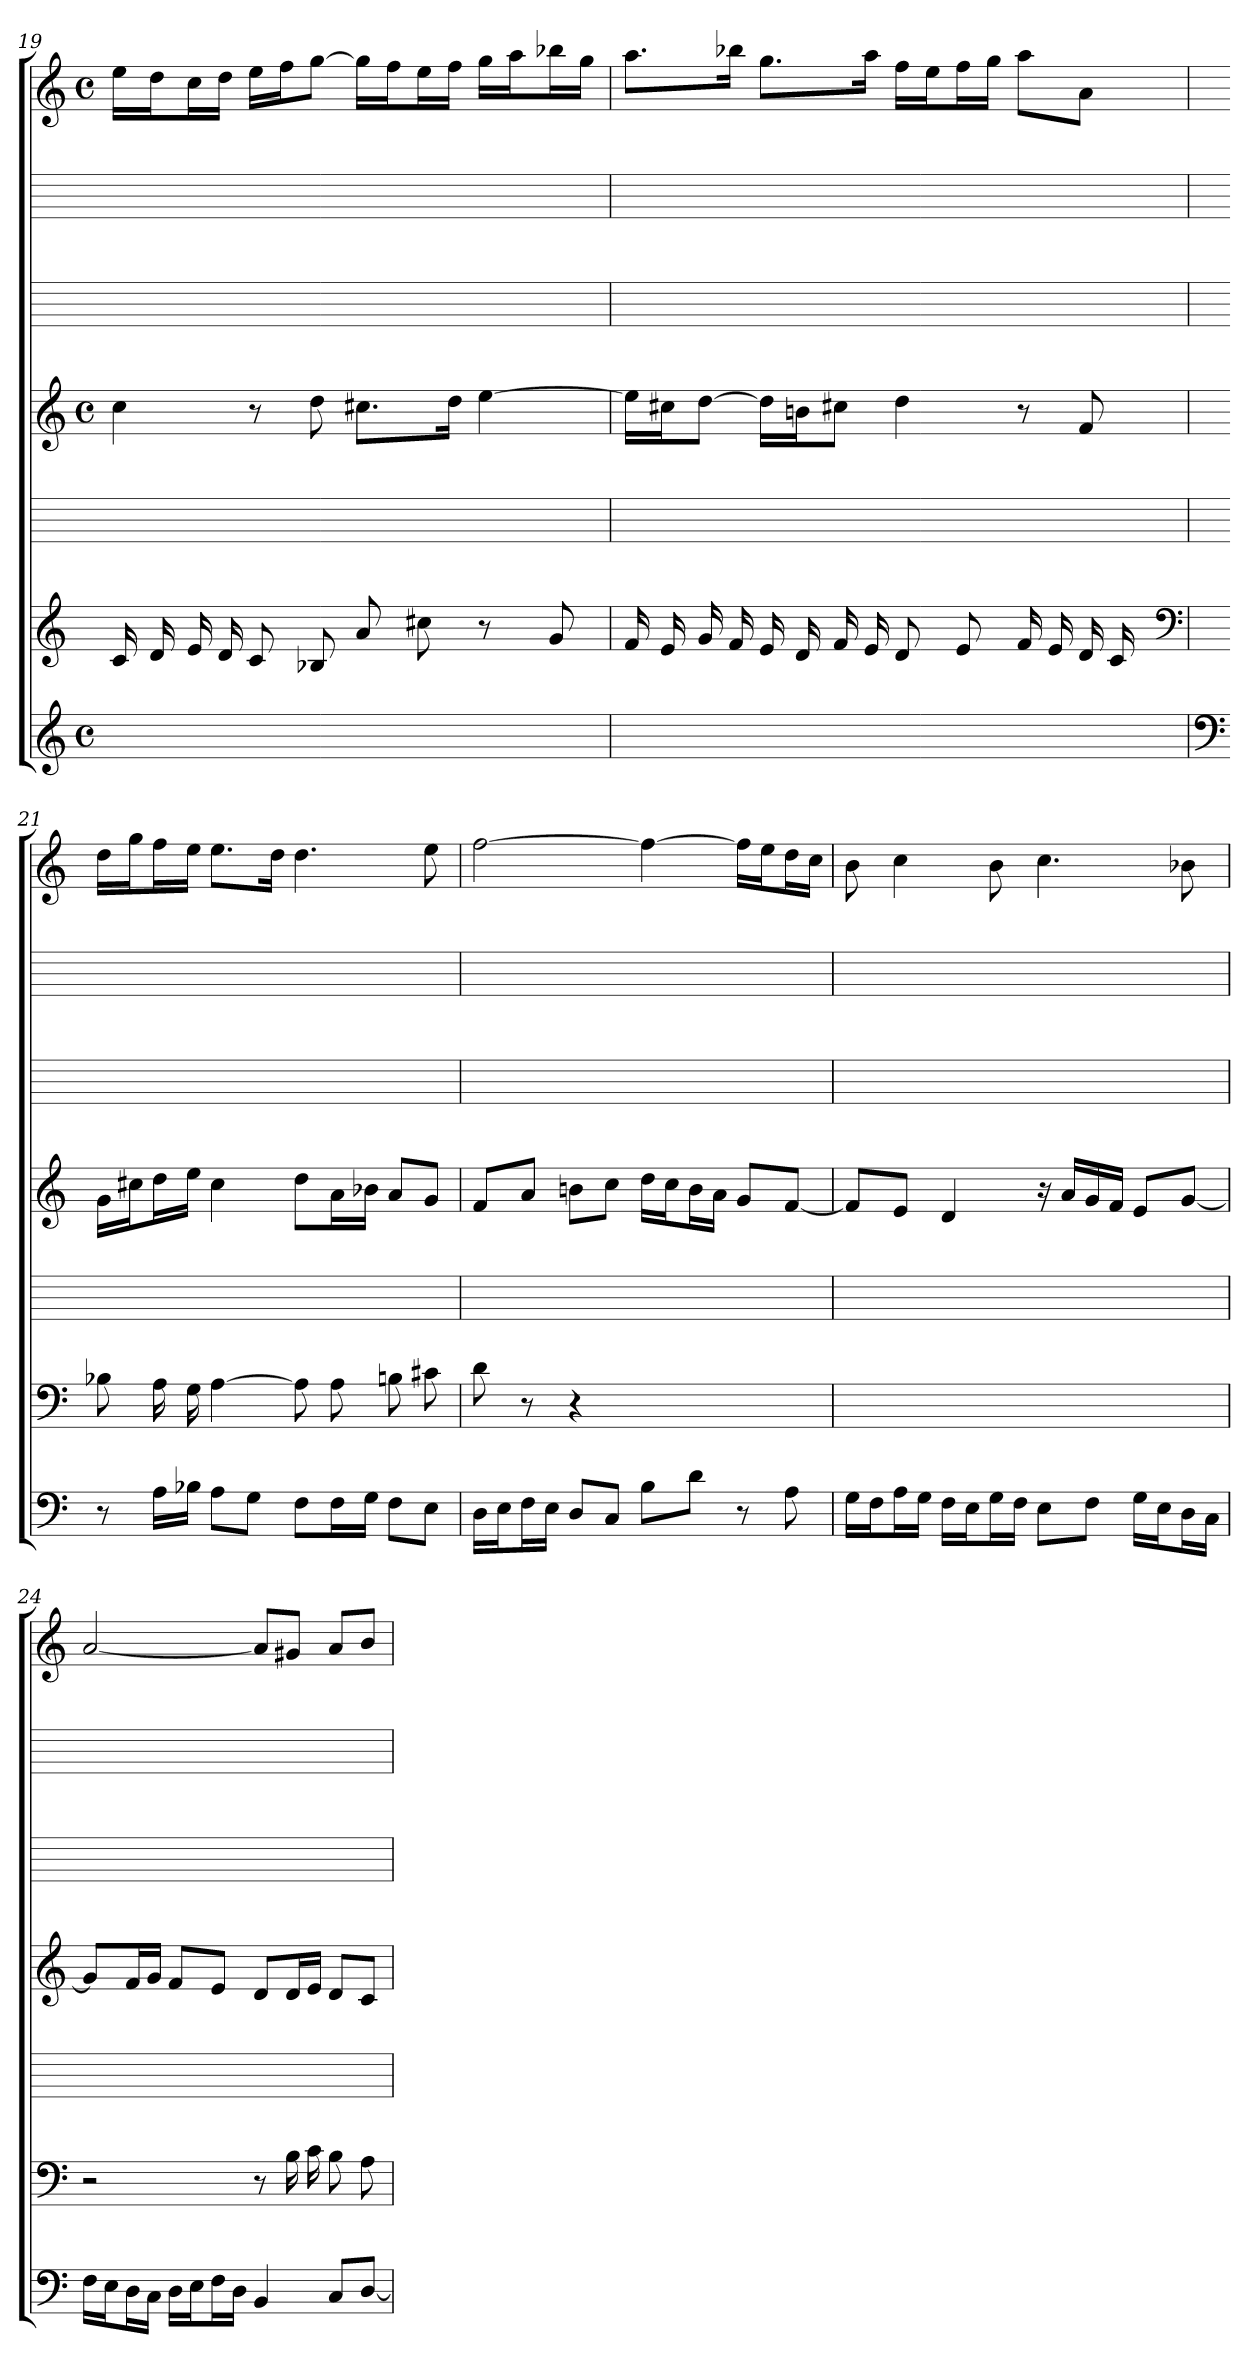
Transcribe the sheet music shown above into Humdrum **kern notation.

**kern	**kern	**kern	**kern	**kern	**kern	**kern
*part7	*part6	*part5	*part4	*part3	*part2	*part1
*staff7	*staff6	*staff5	*staff4	*staff3	*staff2	*staff1
*clefG2	*clefG2	*	*clefG2	*	*	*clefG2
*M4/4	*	*	*M4/4	*	*	*M4/4
*met(c)	*	*	*met(c)	*	*	*met(c)
=19	=19	=19	=19	=19	=19	=19
1ryy	16c	1ryy	4cc	1ryy	1ryy	16ee\LL
.	16d	.	.	.	.	16dd\J
.	16e	.	.	.	.	16cc\L
.	16d	.	.	.	.	16dd\JJ
.	8c	.	8r	.	.	16ee\LL
.	.	.	.	.	.	16ff\J
.	8B-X	.	8dd	.	.	[8gg\J
.	8a	.	8.cc#X\L	.	.	16gg\LL]
.	.	.	.	.	.	16ff\J
.	8cc#X	.	.	.	.	16ee\L
.	.	.	16dd\Jk	.	.	16ff\JJ
.	8r	.	[4ee	.	.	16gg\LL
.	.	.	.	.	.	16aa\J
.	8g	.	.	.	.	16bb-X\L
.	.	.	.	.	.	16gg\JJ
=20	=20	=20	=20	=20	=20	=20
1ryy	16f	1ryy	16ee\LL]	1ryy	1ryy	8.aa\L
.	16e	.	16cc#X\J	.	.	.
.	16g	.	[8dd\J	.	.	.
.	16f	.	.	.	.	16bb-X\Jk
.	16e	.	16dd\LL]	.	.	8.gg\L
.	16d	.	16bn\J	.	.	.
.	16f	.	8cc#X\J	.	.	.
.	16e	.	.	.	.	16aa\Jk
.	8d	.	4dd	.	.	16ff\LL
.	.	.	.	.	.	16ee\J
.	8e	.	.	.	.	16ff\L
.	.	.	.	.	.	16gg\JJ
.	16f	.	8r	.	.	8aa\L
.	16e	.	.	.	.	.
.	16d	.	8f	.	.	8a\J
.	16c	.	.	.	.	.
*	*clefF4	*	*	*	*	*
=21	=21	=21	=21	=21	=21	=21
*clefF4	*	*	*	*	*	*
8r	8B-X	1ryy	16g\LL	1ryy	1ryy	16dd\LL
.	.	.	16cc#X\J	.	.	16gg\J
16A\LL	16A	.	16dd\L	.	.	16ff\L
16B-X\JJ	16G	.	16ee\JJ	.	.	16ee\JJ
8A\L	[4A	.	4cc#	.	.	8.ee\L
8G\J	.	.	.	.	.	.
.	.	.	.	.	.	16dd\Jk
8F\L	8A]	.	8dd\L	.	.	4.dd
16F\L	8A	.	16a\L	.	.	.
16G\JJ	.	.	16b-X\JJ	.	.	.
8F\L	8Bn	.	8a/L	.	.	.
8E\J	8c#X	.	8g/J	.	.	8ee
=22	=22	=22	=22	=22	=22	=22
16D\LL	8d	1ryy	8f/L	1ryy	1ryy	[2ff
16E\J	.	.	.	.	.	.
16F\L	8r	.	8a/J	.	.	.
16E\JJ	.	.	.	.	.	.
8D/L	4r	.	8bn\L	.	.	.
8C/J	.	.	8cc\J	.	.	.
8B\L	2ryy	.	16dd\LL	.	.	4ff_
.	.	.	16cc\J	.	.	.
8d\J	.	.	16b\L	.	.	.
.	.	.	16a\JJ	.	.	.
8r	.	.	8g/L	.	.	16ff\LL]
.	.	.	.	.	.	16ee\J
8A	.	.	[8f/J	.	.	16dd\L
.	.	.	.	.	.	16cc\JJ
=23	=23	=23	=23	=23	=23	=23
16G\LL	1ryy	1ryy	8f/L]	1ryy	1ryy	8b
16F\J	.	.	.	.	.	.
16A\L	.	.	8e/J	.	.	4cc
16G\JJ	.	.	.	.	.	.
16F\LL	.	.	4d	.	.	.
16E\J	.	.	.	.	.	.
16G\L	.	.	.	.	.	8b
16F\JJ	.	.	.	.	.	.
8E\L	.	.	16r	.	.	4.cc
.	.	.	16a/LL	.	.	.
8F\J	.	.	16g/	.	.	.
.	.	.	16f/JJ	.	.	.
16G\LL	.	.	8e/L	.	.	.
16E\J	.	.	.	.	.	.
16D\L	.	.	[8g/J	.	.	8b-X
16C\JJ	.	.	.	.	.	.
=24	=24	=24	=24	=24	=24	=24
16F\LL	2r	1ryy	8g/L]	1ryy	1ryy	[2a
16E\J	.	.	.	.	.	.
16D\L	.	.	16f/L	.	.	.
16C\JJ	.	.	16g/JJ	.	.	.
16D\LL	.	.	8f/L	.	.	.
16E\J	.	.	.	.	.	.
16F\L	.	.	8e/J	.	.	.
16D\JJ	.	.	.	.	.	.
4BB	8r	.	8d/L	.	.	8a/L]
.	16B	.	16d/L	.	.	8g#X/J
.	16c	.	16e/JJ	.	.	.
8C/L	8B	.	8d/L	.	.	8a/L
[8D/J	8A	.	8c/J	.	.	8b/J
=	=	=	=	=	=	=
*-	*-	*-	*-	*-	*-	*-
